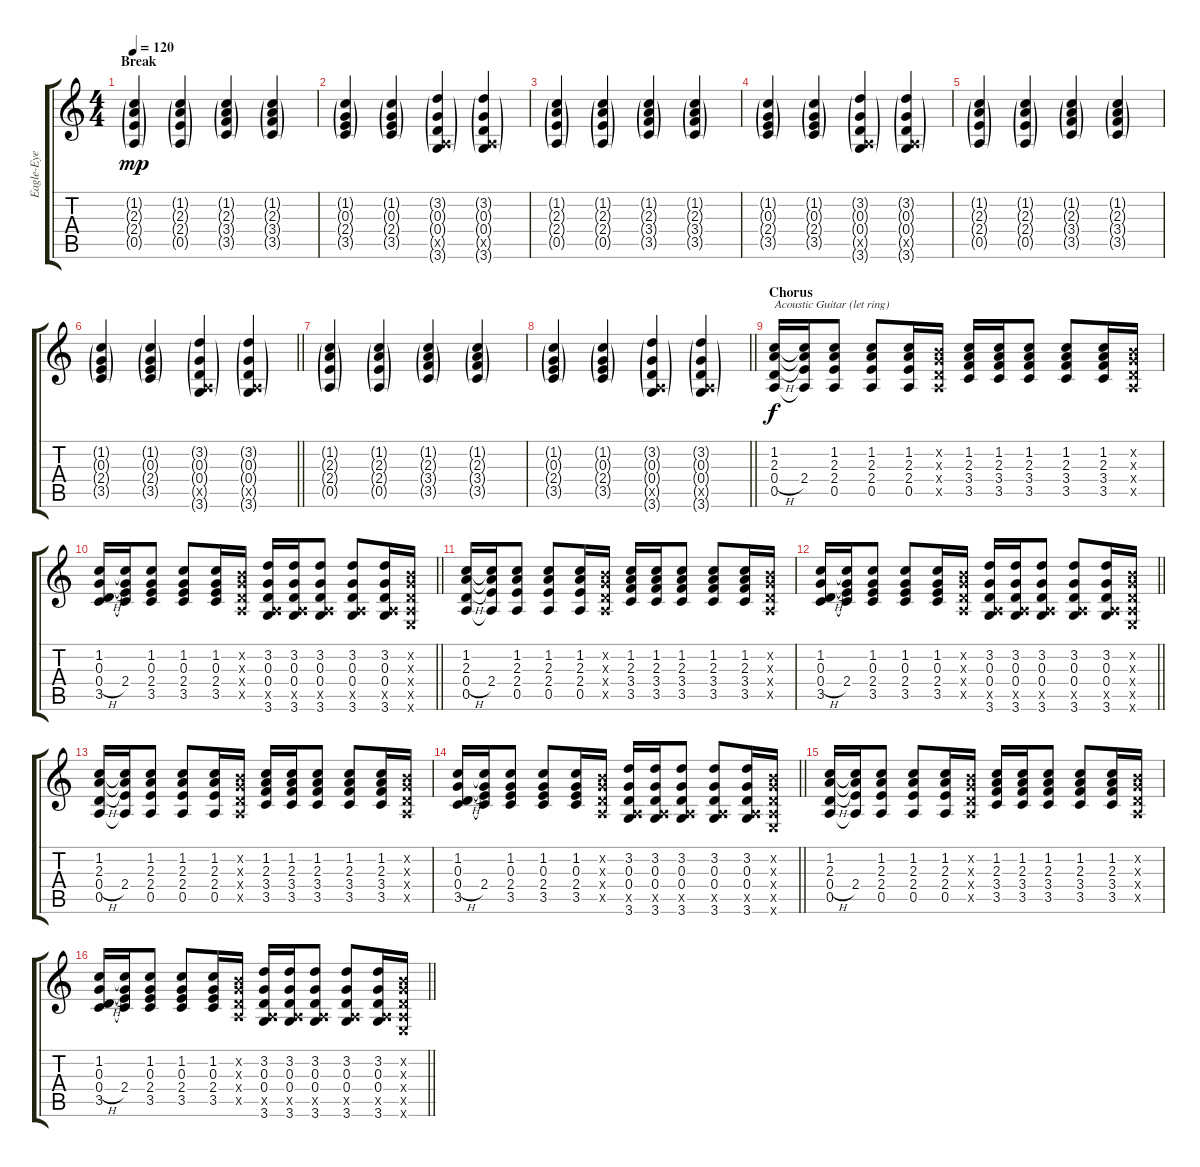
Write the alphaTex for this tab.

\track ("Eagle-Eye Cherry Guitar" "Eagle-Eye ") {instrument electricguitarmuted}
\staff {score tabs}
\tuning (E4 B3 G3 D3 A2 E2) {hide}
\ts (4 4)
\section ("" "Break")
\tempo 120
\clef g2
\ks c
(1.2{g} 2.3{g} 2.4{g} 0.5{g}).4{dy mp} (1.2{g} 2.3{g} 2.4{g} 0.5{g}).4 (1.2{g} 2.3{g} 3.4{g} 3.5{g}).4 (1.2{g} 2.3{g} 3.4{g} 3.5{g}).4 |
(1.2{g} 0.3{g} 2.4{g} 3.5{g}).4 (1.2{g} 0.3{g} 2.4{g} 3.5{g}).4 (3.2{g} 0.3{g} 0.4{g} 0.5{g x} 3.6{g}).4 (3.2{g} 0.3{g} 0.4{g} 0.5{g x} 3.6{g}).4 |
(1.2{g} 2.3{g} 2.4{g} 0.5{g}).4 (1.2{g} 2.3{g} 2.4{g} 0.5{g}).4 (1.2{g} 2.3{g} 3.4{g} 3.5{g}).4 (1.2{g} 2.3{g} 3.4{g} 3.5{g}).4 |
(1.2{g} 0.3{g} 2.4{g} 3.5{g}).4 (1.2{g} 0.3{g} 2.4{g} 3.5{g}).4 (3.2{g} 0.3{g} 0.4{g} 0.5{g x} 3.6{g}).4 (3.2{g} 0.3{g} 0.4{g} 0.5{g x} 3.6{g}).4 |
(1.2{g} 2.3{g} 2.4{g} 0.5{g}).4 (1.2{g} 2.3{g} 2.4{g} 0.5{g}).4 (1.2{g} 2.3{g} 3.4{g} 3.5{g}).4 (1.2{g} 2.3{g} 3.4{g} 3.5{g}).4 |
\barLineRight lightlight
(1.2{g} 0.3{g} 2.4{g} 3.5{g}).4 (1.2{g} 0.3{g} 2.4{g} 3.5{g}).4 (3.2{g} 0.3{g} 0.4{g} 0.5{g x} 3.6{g}).4 (3.2{g} 0.3{g} 0.4{g} 0.5{g x} 3.6{g}).4 |
(1.2{g} 2.3{g} 2.4{g} 0.5{g}).4 (1.2{g} 2.3{g} 2.4{g} 0.5{g}).4 (1.2{g} 2.3{g} 3.4{g} 3.5{g}).4 (1.2{g} 2.3{g} 3.4{g} 3.5{g}).4 |
\barLineRight lightlight
(1.2{g} 0.3{g} 2.4{g} 3.5{g}).4 (1.2{g} 0.3{g} 2.4{g} 3.5{g}).4 (3.2{g} 0.3{g} 0.4{g} 0.5{g x} 3.6{g}).4 (3.2{g} 0.3{g} 0.4{g} 0.5{g x} 3.6{g}).4 |
\section ("" "Chorus")
(1.2 2.3 0.4{h} 0.5).16{txt "Acoustic Guitar (let ring)" dy f instrument acousticguitarsteel} (1.2{t} 2.3{t} 2.4 0.5{t}).16 (1.2 2.3 2.4 0.5).8 (1.2 2.3 2.4 0.5).8 (1.2 2.3 2.4 0.5).16 (0.2{x} 0.3{x} 0.4{x} 0.5{x}).16 (1.2 2.3 3.4 3.5).16 (1.2 2.3 3.4 3.5).16 (1.2 2.3 3.4 3.5).8 (1.2 2.3 3.4 3.5).8 (1.2 2.3 3.4 3.5).16 (0.2{x} 0.3{x} 0.4{x} 0.5{x}).16 |
\barLineRight lightlight
(1.2 0.3 0.4{h} 3.5).16 (1.2{t} 0.3{t} 2.4 3.5{t}).16 (1.2 0.3 2.4 3.5).8 (1.2 0.3 2.4 3.5).8 (1.2 0.3 2.4 3.5).16 (0.2{x} 0.3{x} 0.4{x} 0.5{x}).16 (3.2 0.3 0.4 0.5{x} 3.6).16 (3.2 0.3 0.4 0.5{x} 3.6).16 (3.2 0.3 0.4 0.5{x} 3.6).8 (3.2 0.3 0.4 0.5{x} 3.6).8 (3.2 0.3 0.4 0.5{x} 3.6).16 (0.2{x} 0.3{x} 0.4{x} 0.5{x} 0.6{x}).16 |
(1.2 2.3 0.4{h} 0.5).16 (1.2{t} 2.3{t} 2.4 0.5{t}).16 (1.2 2.3 2.4 0.5).8 (1.2 2.3 2.4 0.5).8 (1.2 2.3 2.4 0.5).16 (0.2{x} 0.3{x} 0.4{x} 0.5{x}).16 (1.2 2.3 3.4 3.5).16 (1.2 2.3 3.4 3.5).16 (1.2 2.3 3.4 3.5).8 (1.2 2.3 3.4 3.5).8 (1.2 2.3 3.4 3.5).16 (0.2{x} 0.3{x} 0.4{x} 0.5{x}).16 |
\barLineRight lightlight
(1.2 0.3 0.4{h} 3.5).16 (1.2{t} 0.3{t} 2.4 3.5{t}).16 (1.2 0.3 2.4 3.5).8 (1.2 0.3 2.4 3.5).8 (1.2 0.3 2.4 3.5).16 (0.2{x} 0.3{x} 0.4{x} 0.5{x}).16 (3.2 0.3 0.4 0.5{x} 3.6).16 (3.2 0.3 0.4 0.5{x} 3.6).16 (3.2 0.3 0.4 0.5{x} 3.6).8 (3.2 0.3 0.4 0.5{x} 3.6).8 (3.2 0.3 0.4 0.5{x} 3.6).16 (0.2{x} 0.3{x} 0.4{x} 0.5{x} 0.6{x}).16 |
(1.2 2.3 0.4{h} 0.5).16 (1.2{t} 2.3{t} 2.4 0.5{t}).16 (1.2 2.3 2.4 0.5).8 (1.2 2.3 2.4 0.5).8 (1.2 2.3 2.4 0.5).16 (0.2{x} 0.3{x} 0.4{x} 0.5{x}).16 (1.2 2.3 3.4 3.5).16 (1.2 2.3 3.4 3.5).16 (1.2 2.3 3.4 3.5).8 (1.2 2.3 3.4 3.5).8 (1.2 2.3 3.4 3.5).16 (0.2{x} 0.3{x} 0.4{x} 0.5{x}).16 |
\barLineRight lightlight
(1.2 0.3 0.4{h} 3.5).16 (1.2{t} 0.3{t} 2.4 3.5{t}).16 (1.2 0.3 2.4 3.5).8 (1.2 0.3 2.4 3.5).8 (1.2 0.3 2.4 3.5).16 (0.2{x} 0.3{x} 0.4{x} 0.5{x}).16 (3.2 0.3 0.4 0.5{x} 3.6).16 (3.2 0.3 0.4 0.5{x} 3.6).16 (3.2 0.3 0.4 0.5{x} 3.6).8 (3.2 0.3 0.4 0.5{x} 3.6).8 (3.2 0.3 0.4 0.5{x} 3.6).16 (0.2{x} 0.3{x} 0.4{x} 0.5{x} 0.6{x}).16 |
(1.2 2.3 0.4{h} 0.5).16 (1.2{t} 2.3{t} 2.4 0.5{t}).16 (1.2 2.3 2.4 0.5).8 (1.2 2.3 2.4 0.5).8 (1.2 2.3 2.4 0.5).16 (0.2{x} 0.3{x} 0.4{x} 0.5{x}).16 (1.2 2.3 3.4 3.5).16 (1.2 2.3 3.4 3.5).16 (1.2 2.3 3.4 3.5).8 (1.2 2.3 3.4 3.5).8 (1.2 2.3 3.4 3.5).16 (0.2{x} 0.3{x} 0.4{x} 0.5{x}).16 |
\barLineRight lightlight
(1.2 0.3 0.4{h} 3.5).16 (1.2{t} 0.3{t} 2.4 3.5{t}).16 (1.2 0.3 2.4 3.5).8 (1.2 0.3 2.4 3.5).8 (1.2 0.3 2.4 3.5).16 (0.2{x} 0.3{x} 0.4{x} 0.5{x}).16 (3.2 0.3 0.4 0.5{x} 3.6).16 (3.2 0.3 0.4 0.5{x} 3.6).16 (3.2 0.3 0.4 0.5{x} 3.6).8 (3.2 0.3 0.4 0.5{x} 3.6).8 (3.2 0.3 0.4 0.5{x} 3.6).16 (0.2{x} 0.3{x} 0.4{x} 0.5{x} 0.6{x}).16
